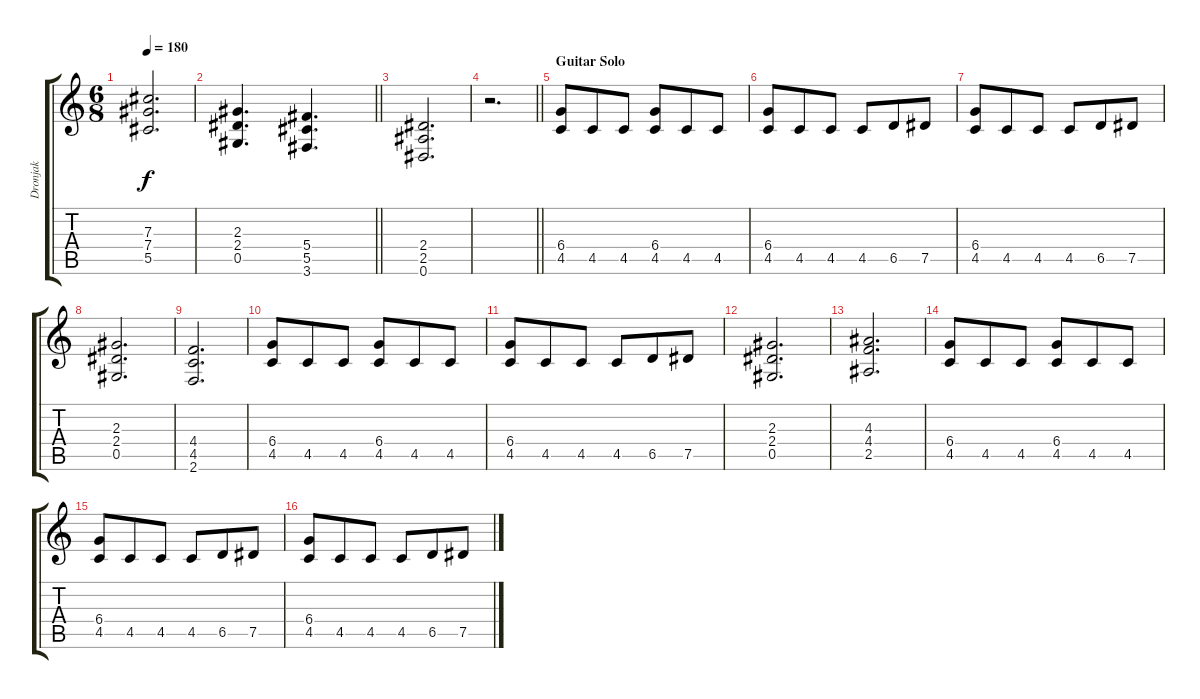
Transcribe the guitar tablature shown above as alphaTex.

\track ("Dronjak" "Dronjak") {instrument overdrivenguitar}
\staff {score tabs}
\tuning (Eb4 Bb3 Gb3 Db3 Ab2 Eb2) {hide}
\ts (6 8)
\tempo 180
\clef g2
\ks c
(7.3 7.4 5.5).2{d dy f} |
\barLineRight lightlight
(2.3 2.4 0.5).4{d} (5.4 5.5 3.6).4{d} |
(2.4 2.5 0.6).2{d} |
\barLineRight lightlight
r.2{d} |
\section ("" "Guitar Solo")
(6.4 4.5).8 4.5.8 4.5.8 (6.4 4.5).8 4.5.8 4.5.8 |
(6.4 4.5).8 4.5.8 4.5.8 4.5.8 6.5.8 7.5.8 |
(6.4 4.5).8 4.5.8 4.5.8 4.5.8 6.5.8 7.5.8 |
(2.3 2.4 0.5).2{d} |
(4.4 4.5 2.6).2{d} |
(6.4 4.5).8 4.5.8 4.5.8 (6.4 4.5).8 4.5.8 4.5.8 |
(6.4 4.5).8 4.5.8 4.5.8 4.5.8 6.5.8 7.5.8 |
(2.3 2.4 0.5).2{d} |
(4.3 4.4 2.5).2{d} |
(6.4 4.5).8 4.5.8 4.5.8 (6.4 4.5).8 4.5.8 4.5.8 |
(6.4 4.5).8 4.5.8 4.5.8 4.5.8 6.5.8 7.5.8 |
(6.4 4.5).8 4.5.8 4.5.8 4.5.8 6.5.8 7.5.8
